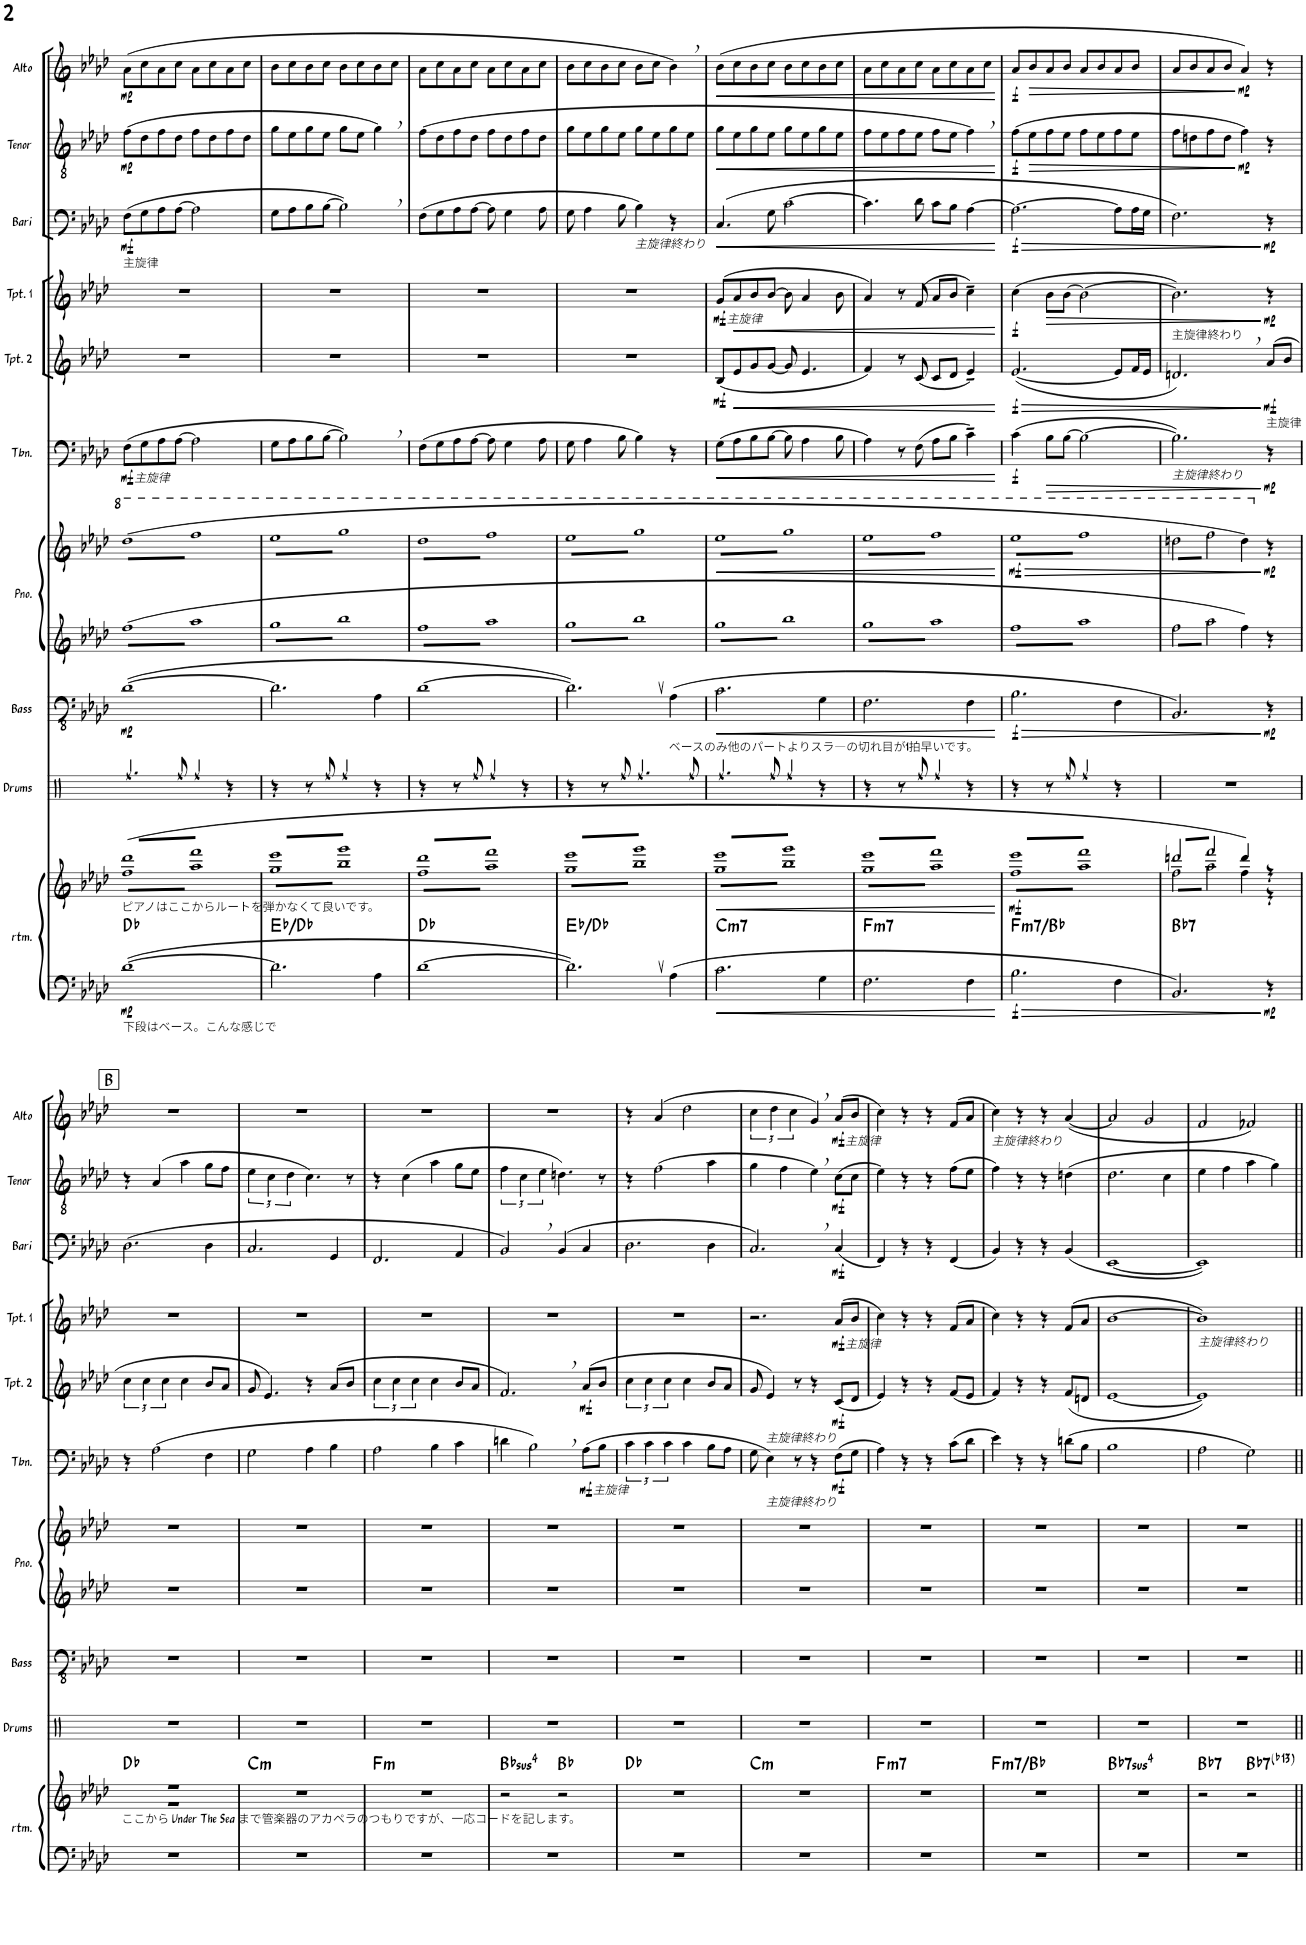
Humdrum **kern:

**kern	**kern	**dynam	**harte	**kern	**kern	**dynam	**kern	**kern	**dynam	**kern	**dynam	**kern	**dynam	**kern	**dynam	**kern	**dynam	**kern	**dynam	**kern	**dynam
*part10	*part10	*part10	*part10	*part9	*part8	*part8	*part7	*part7	*part7	*part6	*part6	*part5	*part5	*part4	*part4	*part3	*part3	*part2	*part2	*part1	*part1
*staff12	*staff11	*staff11/12	*	*staff10	*staff9	*staff9	*staff8	*staff7	*staff7/8	*staff6	*staff6	*staff5	*staff5	*staff4	*staff4	*staff3	*staff3	*staff2	*staff2	*staff1	*staff1
*I"Rhythm	*	*	*	*I"Drums	*I"Bass	*	*I"Piano	*	*	*I"Trombone 1	*	*I"Trumpet 2	*	*I"Trumpet 1	*	*I"Bari Sax	*	*I"Tenor Sax	*	*I"Alto Sax	*
*I'rtm.	*	*	*	*I'Drums	*I'Bass	*	*I'Pno.	*	*	*I'Tbn.	*	*I'Tpt. 2	*	*I'Tpt. 1	*	*I'Bari	*	*I'Tenor	*	*I'Alto	*
!!LO:PB:g=z
*clefF4	*clefG2	*	*	*clefX	*clefFv4	*	*clefG2	*clefG2	*	*clefF4	*	*clefG2	*	*clefG2	*	*clefF4	*	*clefGv2	*	*clefG2	*
*	*	*	*	*	*	*	*	*	*	*	*	*ITrd1c2	*	*ITrd1c2	*	*ITrd12c21	*	*ITrd8c14	*	*ITrd5c9	*
*k[b-e-a-d-]	*k[b-e-a-d-]	*	*	*k[]	*k[b-e-a-d-]	*	*k[b-e-a-d-]	*k[b-e-a-d-]	*	*k[b-e-a-d-]	*	*k[b-e-a-d-]	*	*k[b-e-a-d-]	*	*k[b-e-a-d-]	*	*k[b-e-a-d-]	*	*k[b-e-a-d-]	*
*M4/4	*M4/4	*	*	*M4/4	*M4/4	*	*M4/4	*M4/4	*	*M4/4	*	*M4/4	*	*M4/4	*	*M4/4	*	*M4/4	*	*M4/4	*
=13	=13	=13	=13	=13	=13	=13	=13	=13	=13	=13	=13	=13	=13	=13	=13	=13	=13	=13	=13	=13	=13
*	*^	*	*	*	*	*	*	*	*	*	*	*	*	*	*	*	*	*	*	*	*
!	!	!	!	!	!	!	!	!	!	!	!	!	!	!	!	!	!LO:TX:b:t=主旋律	!	!	!	!	!
!	!	!	!	!	!	!	!	!	!	!	!LO:TX:b:i:t=主旋律	!	!	!	!	!	!	!	!	!	!	!
!	!LO:TX:b:t=ピアノはここからルートを弾かなくて良いです。	!	!	!	!	!	!	!	!	!	!	!	!	!	!	!	!	!	!	!	!	!
!LO:TX:b:t=下段はベース。こんな感じで	!	!	!	!	!	!	!	!	!	!	!	!	!	!	!	!	!	!	!	!	!	!
!	!	!	!LO:DY:b=2	!	!	!	!LO:DY:b	!	!	!	!	!LO:DY:b	!	!	!	!	!	!LO:DY:b	!	!LO:DY:b	!	!LO:DY:b
*	*tremolo	*	*	*	*	*	*	*	*	*	*	*	*	*	*	*	*	*	*	*	*	*
*	*	*	*	*	*	*	*	*	*tremolo	*	*	*	*	*	*	*	*	*	*	*	*	*
[1d-	(16ddd-LL	16ffLL	mp	Db:maj	4.Rff/	([1D-	mp	3.ff	(16ddd-LL	.	(8F\L	mf	1r	.	1r	.	(8F\L	mf	(8f\L	mp	(8a-\L	mp
.	16fff	16aa-	.	.	.	.	.	.	16fff	.	.	.	.	.	.	.	.	.	.	.	.	.
.	16ddd-	16ff	.	.	.	.	.	.	16ddd-	.	8G\	.	.	.	.	.	8G\	.	8d-\	.	8cc\	.
.	16fff	16aa-	.	.	.	.	.	.	16fff	.	.	.	.	.	.	.	.	.	.	.	.	.
.	16ddd-	16ff	.	.	.	.	.	.	16ddd-	.	8A-\	.	.	.	.	.	8A-\	.	8f\	.	8a-\	.
.	16fff	16aa-	.	.	.	.	.	.	16fff	.	.	.	.	.	.	.	.	.	.	.	.	.
.	16ddd-	16ff	.	.	8Rff/	.	.	.	16ddd-	.	[8A-\J	.	.	.	.	.	[8A-\J	.	8d-\J	.	8cc\J	.
.	16fff	16aa-	.	.	.	.	.	.	16fff	.	.	.	.	.	.	.	.	.	.	.	.	.
.	16ddd-	16ff	.	.	4Rff/	.	.	3.aa-	16ddd-	.	2A-\]	.	.	.	.	.	2A-\]	.	8f\L	.	8a-\L	.
.	16fff	16aa-	.	.	.	.	.	.	16fff	.	.	.	.	.	.	.	.	.	.	.	.	.
.	16ddd-	16ff	.	.	.	.	.	.	16ddd-	.	.	.	.	.	.	.	.	.	8d-\	.	8cc\	.
.	16fff	16aa-	.	.	.	.	.	.	16fff	.	.	.	.	.	.	.	.	.	.	.	.	.
.	16ddd-	16ff	.	.	4r	.	.	.	16ddd-	.	.	.	.	.	.	.	.	.	8f\	.	8a-\	.
.	16fff	16aa-	.	.	.	.	.	.	16fff	.	.	.	.	.	.	.	.	.	.	.	.	.
.	16ddd-	16ff	.	.	.	.	.	.	16ddd-	.	.	.	.	.	.	.	.	.	8d-\J	.	8cc\J	.
.	16fffJJ	16aa-JJ	.	.	.	.	.	.	16fffJJ	.	.	.	.	.	.	.	.	.	.	.	.	.
=14	=14	=14	=14	=14	=14	=14	=14	=14	=14	=14	=14	=14	=14	=14	=14	=14	=14	=14	=14	=14	=14	=14
2.d-\]	16eee-LL	16ggLL	.	Eb:maj/b7	4r	2.D-\]	.	3.gg	16eee-LL	.	8G\L	.	1r	.	1r	.	8G\L	.	8g\L	.	8b-\L	.
.	16ggg	16bb-	.	.	.	.	.	.	16ggg	.	.	.	.	.	.	.	.	.	.	.	.	.
.	16eee-	16gg	.	.	.	.	.	.	16eee-	.	8A-\	.	.	.	.	.	8A-\	.	8e-\	.	8cc\	.
.	16ggg	16bb-	.	.	.	.	.	.	16ggg	.	.	.	.	.	.	.	.	.	.	.	.	.
.	16eee-	16gg	.	.	8r	.	.	.	16eee-	.	8B-\	.	.	.	.	.	8B-\	.	8g\	.	8b-\	.
.	16ggg	16bb-	.	.	.	.	.	.	16ggg	.	.	.	.	.	.	.	.	.	.	.	.	.
.	16eee-	16gg	.	.	8Rff/	.	.	.	16eee-	.	[8B-\J	.	.	.	.	.	[8B-\J	.	8e-\J	.	8cc\J	.
.	16ggg	16bb-	.	.	.	.	.	.	16ggg	.	.	.	.	.	.	.	.	.	.	.	.	.
.	16eee-	16gg	.	.	4Rff/	.	.	3.bb-	16eee-	.	2B-,\])	.	.	.	.	.	2B-,\])	.	8g\L	.	8b-\L	.
.	16ggg	16bb-	.	.	.	.	.	.	16ggg	.	.	.	.	.	.	.	.	.	.	.	.	.
.	16eee-	16gg	.	.	.	.	.	.	16eee-	.	.	.	.	.	.	.	.	.	8e-\J	.	8cc\	.
.	16ggg	16bb-	.	.	.	.	.	.	16ggg	.	.	.	.	.	.	.	.	.	.	.	.	.
4A-\	16eee-	16gg	.	.	4r	4AA-\	.	.	16eee-	.	.	.	.	.	.	.	.	.	4g,\)	.	8b-\	.
.	16ggg	16bb-	.	.	.	.	.	.	16ggg	.	.	.	.	.	.	.	.	.	.	.	.	.
.	16eee-	16gg	.	.	.	.	.	.	16eee-	.	.	.	.	.	.	.	.	.	.	.	8cc\J	.
.	16gggJJ	16bb-JJ	.	.	.	.	.	.	16gggJJ	.	.	.	.	.	.	.	.	.	.	.	.	.
=15	=15	=15	=15	=15	=15	=15	=15	=15	=15	=15	=15	=15	=15	=15	=15	=15	=15	=15	=15	=15	=15	=15
[1d-	16ddd-LL	16ffLL	.	Db:maj	4r	[1D-	.	3.ff	16ddd-LL	.	(8F\L	.	1r	.	1r	.	(8F\L	.	(8f\L	.	8a-\L	.
.	16fff	16aa-	.	.	.	.	.	.	16fff	.	.	.	.	.	.	.	.	.	.	.	.	.
.	16ddd-	16ff	.	.	.	.	.	.	16ddd-	.	8G\	.	.	.	.	.	8G\	.	8d-\	.	8cc\	.
.	16fff	16aa-	.	.	.	.	.	.	16fff	.	.	.	.	.	.	.	.	.	.	.	.	.
.	16ddd-	16ff	.	.	8r	.	.	.	16ddd-	.	8A-\	.	.	.	.	.	8A-\	.	8f\	.	8a-\	.
.	16fff	16aa-	.	.	.	.	.	.	16fff	.	.	.	.	.	.	.	.	.	.	.	.	.
.	16ddd-	16ff	.	.	8Rff/	.	.	.	16ddd-	.	[8A-\J	.	.	.	.	.	[8A-\J	.	8d-\J	.	8cc\J	.
.	16fff	16aa-	.	.	.	.	.	.	16fff	.	.	.	.	.	.	.	.	.	.	.	.	.
.	16ddd-	16ff	.	.	4Rff/	.	.	3.aa-	16ddd-	.	8A-\]	.	.	.	.	.	8A-\]	.	8f\L	.	8a-\L	.
.	16fff	16aa-	.	.	.	.	.	.	16fff	.	.	.	.	.	.	.	.	.	.	.	.	.
.	16ddd-	16ff	.	.	.	.	.	.	16ddd-	.	4G\	.	.	.	.	.	4G\	.	8d-\	.	8cc\	.
.	16fff	16aa-	.	.	.	.	.	.	16fff	.	.	.	.	.	.	.	.	.	.	.	.	.
.	16ddd-	16ff	.	.	4r	.	.	.	16ddd-	.	.	.	.	.	.	.	.	.	8f\	.	8a-\	.
.	16fff	16aa-	.	.	.	.	.	.	16fff	.	.	.	.	.	.	.	.	.	.	.	.	.
.	16ddd-	16ff	.	.	.	.	.	.	16ddd-	.	8A-\	.	.	.	.	.	8A-\	.	8d-\J	.	8cc\J	.
.	16fffJJ	16aa-JJ	.	.	.	.	.	.	16fffJJ	.	.	.	.	.	.	.	.	.	.	.	.	.
=16	=16	=16	=16	=16	=16	=16	=16	=16	=16	=16	=16	=16	=16	=16	=16	=16	=16	=16	=16	=16	=16	=16
2.d-,\]	16eee-LL	16ggLL	.	Eb:maj/b7	4r	2.D-,\])	.	3.gg	16eee-LL	.	8G\	.	1r	.	1r	.	8G\	.	8g\L	.	8b-\L	.
.	16ggg	16bb-	.	.	.	.	.	.	16ggg	.	.	.	.	.	.	.	.	.	.	.	.	.
.	16eee-	16gg	.	.	.	.	.	.	16eee-	.	4A-\	.	.	.	.	.	4A-\	.	8e-\	.	8cc\	.
.	16ggg	16bb-	.	.	.	.	.	.	16ggg	.	.	.	.	.	.	.	.	.	.	.	.	.
.	16eee-	16gg	.	.	8r	.	.	.	16eee-	.	.	.	.	.	.	.	.	.	8g\	.	8b-\	.
.	16ggg	16bb-	.	.	.	.	.	.	16ggg	.	.	.	.	.	.	.	.	.	.	.	.	.
.	16eee-	16gg	.	.	8Rff/	.	.	.	16eee-	.	8B-\	.	.	.	.	.	8B-\	.	8e-\J	.	8cc\J	.
.	16ggg	16bb-	.	.	.	.	.	.	16ggg	.	.	.	.	.	.	.	.	.	.	.	.	.
!	!	!	!	!	!	!	!	!	!	!	!	!	!	!	!	!	!LO:TX:b:i:t=主旋律終わり	!	!	!	!	!
.	16eee-	16gg	.	.	4.Rff/	.	.	3.bb-	16eee-	.	4B-\)	.	.	.	.	.	4B-\)	.	8g\L	.	8b-\L	.
.	16ggg	16bb-	.	.	.	.	.	.	16ggg	.	.	.	.	.	.	.	.	.	.	.	.	.
.	16eee-	16gg	.	.	.	.	.	.	16eee-	.	.	.	.	.	.	.	.	.	8e-\	.	8cc\J	.
.	16ggg	16bb-	.	.	.	.	.	.	16ggg	.	.	.	.	.	.	.	.	.	.	.	.	.
!	!	!	!	!	!	!LO:TX:b:t=ベースのみ他のパートよりスラ―の切れ目が1拍早いです。	!	!	!	!	!	!	!	!	!	!	!	!	!	!	!	!
4A-\	16eee-	16gg	.	.	.	(4AA-\	.	.	16eee-	.	4r	.	.	.	.	.	4r	.	8g\	.	4b-,\)	.
.	16ggg	16bb-	.	.	.	.	.	.	16ggg	.	.	.	.	.	.	.	.	.	.	.	.	.
.	16eee-	16gg	.	.	8Rff/	.	.	.	16eee-	.	.	.	.	.	.	.	.	.	8e-\J	.	.	.
.	16gggJJ	16bb-JJ	.	.	.	.	.	.	16gggJJ	.	.	.	.	.	.	.	.	.	.	.	.	.
=17	=17	=17	=17	=17	=17	=17	=17	=17	=17	=17	=17	=17	=17	=17	=17	=17	=17	=17	=17	=17	=17	=17
!	!	!	!	!	!	!	!	!	!	!	!	!	!	!	!LO:TX:b:i:t=主旋律	!	!	!	!	!	!	!
!	!	!	!LO:HP:b	!LO:H:kt=m7	!	!	!LO:HP:b	!	!	!LO:HP:b	!	!LO:HP:b	!	!LO:DY:b	!	!LO:DY:b	!	!LO:HP:b	!	!LO:HP:b	!	!LO:HP:b
2.c\	16eee-LL	16ggLL	<	C:min7	4.Rff/	2.C\	<	3.gg	16eee-LL	<	(8G\L	<	(8B-/L	mf	(8g/L	mf	(4.C/	<	8g\L	<	(8b-\L	<
.	16ggg	16bb-	.	.	.	.	.	.	16ggg	.	.	.	.	.	.	.	.	.	.	.	.	.
!	!	!	!	!	!	!	!	!	!	!	!	!	!	!LO:HP:b	!	!LO:HP:b	!	!	!	!	!	!
.	16eee-	16gg	.	.	.	.	.	.	16eee-	.	8A-\	.	8e-/	<	8a-/	<	.	.	8e-\	.	8cc\	.
.	16ggg	16bb-	.	.	.	.	.	.	16ggg	.	.	.	.	.	.	.	.	.	.	.	.	.
.	16eee-	16gg	.	.	.	.	.	.	16eee-	.	8B-\	.	8g/	.	8b-/	.	.	.	8g\	.	8b-\	.
.	16ggg	16bb-	.	.	.	.	.	.	16ggg	.	.	.	.	.	.	.	.	.	.	.	.	.
.	16eee-	16gg	.	.	8Rff/	.	.	.	16eee-	.	[8B-\J	.	[8g/J	.	[8b-/J	.	8G\	.	8e-\J	.	8cc\J	.
.	16ggg	16bb-	.	.	.	.	.	.	16ggg	.	.	.	.	.	.	.	.	.	.	.	.	.
.	16eee-	16gg	.	.	4Rff/	.	.	3.bb-	16eee-	.	8B-\]	.	8g/]	.	8b-\]	.	[2c\	.	8g\L	.	8b-\L	.
.	16ggg	16bb-	.	.	.	.	.	.	16ggg	.	.	.	.	.	.	.	.	.	.	.	.	.
.	16eee-	16gg	.	.	.	.	.	.	16eee-	.	4A-\	.	4.e-/	.	4a-/	.	.	.	8e-\	.	8cc\	.
.	16ggg	16bb-	.	.	.	.	.	.	16ggg	.	.	.	.	.	.	.	.	.	.	.	.	.
4G\	16eee-	16gg	.	.	4r	4GG\	.	.	16eee-	.	.	.	.	.	.	.	.	.	8g\	.	8b-\	.
.	16ggg	16bb-	.	.	.	.	.	.	16ggg	.	.	.	.	.	.	.	.	.	.	.	.	.
.	16eee-	16gg	.	.	.	.	.	.	16eee-	.	8B-\	.	.	.	8b-\	.	.	.	8e-\J	.	8cc\J	.
.	16gggJJ	16bb-JJ	.	.	.	.	.	.	16gggJJ	.	.	.	.	.	.	.	.	.	.	.	.	.
=18	=18	=18	=18	=18	=18	=18	=18	=18	=18	=18	=18	=18	=18	=18	=18	=18	=18	=18	=18	=18	=18	=18
!	!	!	!	!LO:H:kt=m7	!	!	!	!	!	!	!	!	!	!	!	!	!	!	!	!	!	!
2.F\	16eee-LL	16ggLL	.	F:min7	4r	2.FF\	.	3.gg	16eee-LL	.	4A-\)	.	4f/)	.	4a-/)	.	4.c\]	.	8f\L	.	8a-\L	.
.	16fff	16aa-	.	.	.	.	.	.	16fff	.	.	.	.	.	.	.	.	.	.	.	.	.
.	16eee-	16gg	.	.	.	.	.	.	16eee-	.	.	.	.	.	.	.	.	.	8e-\	.	8cc\	.
.	16fff	16aa-	.	.	.	.	.	.	16fff	.	.	.	.	.	.	.	.	.	.	.	.	.
.	16eee-	16gg	.	.	8r	.	.	.	16eee-	.	8r	.	8r	.	8r	.	.	.	8f\	.	8a-\	.
.	16fff	16aa-	.	.	.	.	.	.	16fff	.	.	.	.	.	.	.	.	.	.	.	.	.
.	16eee-	16gg	.	.	8Rff/	.	.	.	16eee-	.	(8F\	.	(8c/	.	(8f/	.	8d-\	.	8e-\J	.	8cc\J	.
.	16fff	16aa-	.	.	.	.	.	.	16fff	.	.	.	.	.	.	.	.	.	.	.	.	.
.	16eee-	16gg	.	.	4Rff/	.	.	3.aa-	16eee-	.	8A-\L	.	8c/L	.	8a-/L	.	8c\L	.	8f\L	.	8a-\L	.
.	16fff	16aa-	.	.	.	.	.	.	16fff	.	.	.	.	.	.	.	.	.	.	.	.	.
.	16eee-	16gg	.	.	.	.	.	.	16eee-	.	8B-\J	.	8d-/J	.	8b-/J	.	8B-\J	.	8e-\J	.	8cc\	.
.	16fff	16aa-	.	.	.	.	.	.	16fff	.	.	.	.	.	.	.	.	.	.	.	.	.
4F\	16eee-	16gg	.	.	4r	4FF\	.	.	16eee-	.	4c~\)	.	4e-~/)	.	4cc~\)	.	[4A-\	.	4f,\)	.	8a-\	.
.	16fff	16aa-	.	.	.	.	.	.	16fff	.	.	.	.	.	.	.	.	.	.	.	.	.
.	16eee-	16gg	.	.	.	.	.	.	16eee-	.	.	.	.	.	.	.	.	.	.	.	8cc\J	.
.	16fffJJ	16aa-JJ	.	.	.	.	.	.	16fffJJ	.	.	.	.	.	.	.	.	.	.	.	.	.
*	*v	*v	*	*	*	*	*	*	*	*	*	*	*	*	*	*	*	*	*	*	*	*
.	.	[	.	.	.	[	.	.	[	.	[	.	[	.	[	.	[	.	[	.	[
=19	=19	=19	=19	=19	=19	=19	=19	=19	=19	=19	=19	=19	=19	=19	=19	=19	=19	=19	=19	=19	=19
*	*^	*	*	*	*	*	*	*	*	*	*	*	*	*	*	*	*	*	*	*	*
!	!	!	!LO:DY:b=2	!	!	!	!LO:HP:b	!	!	!LO:HP:b	!	!	!	!LO:HP:b	!	!	!	!LO:HP:b	!	!	!	!
!	!	!	!LO:DY:n=1:b	!LO:H:kt=m7	!	!	!LO:DY:n=1:b	!	!	!LO:DY:n=1:b	!	!LO:DY:b	!	!LO:DY:n=1:b	!	!LO:DY:b	!	!LO:DY:n=1:b	!	!LO:DY:b	!	!LO:DY:b
2.B-\	16eee-LL	16ffLL	f mf	F:min7/4	4r	2.BB-\	> f	3.ff	16eee-LL	> mf	(4c\	f	([2.e-/	> f	(4cc\	f	2.A-\_	> f	(8f\L	f	8a-/L	f
.	16fff	16aa-	.	.	.	.	.	.	16fff	.	.	.	.	.	.	.	.	.	.	.	.	.
!	!	!	!	!	!	!	!	!	!	!	!	!	!	!	!	!	!	!	!	!LO:HP:b	!	!LO:HP:b
.	16eee-	16ff	.	.	.	.	.	.	16eee-	.	.	.	.	.	.	.	.	.	8e-\	>	8b-/	>
.	16fff	16aa-	.	.	.	.	.	.	16fff	.	.	.	.	.	.	.	.	.	.	.	.	.
!	!	!	!	!	!	!	!	!	!	!	!	!LO:HP:b	!	!	!	!LO:HP:b	!	!	!	!	!	!
.	16eee-	16ff	.	.	8r	.	.	.	16eee-	.	8B-\L	>	.	.	8b-\L	>	.	.	8f\	.	8a-/	.
.	16fff	16aa-	.	.	.	.	.	.	16fff	.	.	.	.	.	.	.	.	.	.	.	.	.
.	16eee-	16ff	.	.	8Rff/	.	.	.	16eee-	.	[8B-\J	.	.	.	[8b-\J	.	.	.	8e-\J	.	8b-/J	.
.	16fff	16aa-	.	.	.	.	.	.	16fff	.	.	.	.	.	.	.	.	.	.	.	.	.
.	16eee-	16ff	.	.	4Rff/	.	.	3.aa-	16eee-	.	2B-\_	.	.	.	2b-\_	.	.	.	8f\L	.	8a-/L	.
.	16fff	16aa-	.	.	.	.	.	.	16fff	.	.	.	.	.	.	.	.	.	.	.	.	.
.	16eee-	16ff	.	.	.	.	.	.	16eee-	.	.	.	.	.	.	.	.	.	8e-\	.	8b-/	.
.	16fff	16aa-	.	.	.	.	.	.	16fff	.	.	.	.	.	.	.	.	.	.	.	.	.
4F\	16eee-	16ff	.	.	4r	4FF\	.	.	16eee-	.	.	.	8e-/L]	.	.	.	8A-\L]	.	8f\	.	8a-/	.
.	16fff	16aa-	.	.	.	.	.	.	16fff	.	.	.	.	.	.	.	.	.	.	.	.	.
.	16eee-	16ff	.	.	.	.	.	.	16eee-	.	.	.	16f/L	.	.	.	16A-\L	.	8e-\J	.	8b-/J	.
.	16fffJJ	16aa-JJ	.	.	.	.	.	.	16fffJJ	.	.	.	16e-/JJ	.	.	.	16G\JJ	.	.	.	.	.
=20	=20	=20	=20	=20	=20	=20	=20	=20	=20	=20	=20	=20	=20	=20	=20	=20	=20	=20	=20	=20	=20	=20
!	!	!	!	!	!	!	!	!	!	!	!	!	!	!	!LO:TX:b:t=主旋律終わり	!	!	!	!	!	!	!
!	!	!	!	!LO:H:kt=7	!	!	!	!	!	!	!LO:TX:b:i:t=主旋律終わり	!	!	!	!	!	!	!	!	!	!	!
2.BB-/	16dddn/LL	16ff\LL	.	Bb:7	1r	2.BBB-/)	.	6.ff\	16dddn\LL	.	2.B-\])	.	2.dn,/)	.	2.b-\])	.	2.F\)	.	8f\L	.	8a-/L	.
.	16fff/	16aa-\	.	.	.	.	.	.	16fff\	.	.	.	.	.	.	.	.	.	.	.	.	.
.	16dddn/	16ff\	.	.	.	.	.	.	16dddn\	.	.	.	.	.	.	.	.	.	8dn\	.	8b-/	.
.	16fff/	16aa-\	.	.	.	.	.	.	16fff\	.	.	.	.	.	.	.	.	.	.	.	.	.
.	16dddn/	16ff\	.	.	.	.	.	6.aa-\	16dddn\	.	.	.	.	.	.	.	.	.	8f\	.	8a-/	.
.	16fff/	16aa-\	.	.	.	.	.	.	16fff\	.	.	.	.	.	.	.	.	.	.	.	.	.
.	16dddn/	16ff\	.	.	.	.	.	.	16dddn\	.	.	.	.	.	.	.	.	.	8d\J	.	8b-/J	.
.	16fff/JJ	16aa-\JJ	.	.	.	.	.	.	16fff\JJ	.	.	.	.	.	.	.	.	.	.	.	.	.
*	*	*	*	*	*	*	*	*	*Xtremolo	*	*	*	*	*	*	*	*	*	*	*	*	*
*	*Xtremolo	*	*	*	*	*	*	*	*	*	*	*	*	*	*	*	*	*	*	*	*	*
!	!	!	!	!	!	!	!	!	!	!	!	!	!	!	!	!	!	!	!	!LO:DY:n=1:b	!	!LO:DY:n=1:b
.	4ddd/)	4ff\	.	.	.	.	.	4ff\	4ddd\)	.	.	.	.	.	.	.	.	.	4f\)	] mp	4a-/)	] mp
.	.	.	.	.	.	.	.	.	.	.	.	.	.	.	.	.	.	.	.	.	.	.
.	.	.	.	.	.	.	.	.	.	.	.	.	.	.	.	.	.	.	.	.	.	.
.	.	.	.	.	.	.	.	.	.	.	.	.	.	.	.	.	.	.	.	.	.	.
!	!	!	!	!	!	!	!	!	!	!	!	!	!LO:TX:b:t=主旋律	!	!	!	!	!	!	!	!	!
!	!	!	!LO:DY:b=2	!	!	!	!LO:DY:n=1:b	!	!	!LO:DY:n=1:b	!	!LO:DY:n=1:b	!	!LO:DY:n=1:b	!	!LO:DY:n=1:b	!	!LO:DY:n=1:b	!	!	!	!
4r	4r	4r	mp	.	.	4r	] mp	4r	4r	] mp	4r	] mp	(8a-/L	] mf	4r	] mp	4r	] mp	4r	.	4r	.
.	.	.	.	.	.	.	.	.	.	.	.	.	8b-/J	.	.	.	.	.	.	.	.	.
!!LO:LB:g=z
!!LO:REH:place=s1:a:B:rj:fs=14:t=B
=21	=21	=21	=21	=21	=21	=21	=21	=21	=21	=21	=21	=21	=21	=21	=21	=21	=21	=21	=21	=21	=21	=21
!	!LO:TX:b:t=ここから Under The Sea まで管楽器のアカペラのつもりですが、一応コードを記します。	!	!	!	!	!	!	!	!	!	!	!	!	!	!	!	!	!	!	!	!	!
1r	1r	1r	.	Db:maj	1r	1r	.	1r	1r	.	4r	.	6cc\	.	1r	.	(2.D-\	.	4r	.	1r	.
.	.	.	.	.	.	.	.	.	.	.	.	.	6cc\	.	.	.	.	.	.	.	.	.
.	.	.	.	.	.	.	.	.	.	.	(2A-\	.	.	.	.	.	.	.	(4A-/	.	.	.
.	.	.	.	.	.	.	.	.	.	.	.	.	6cc\	.	.	.	.	.	.	.	.	.
.	.	.	.	.	.	.	.	.	.	.	.	.	4cc\	.	.	.	.	.	4a-\	.	.	.
.	.	.	.	.	.	.	.	.	.	.	4F\	.	8b-/L	.	.	.	4D-\	.	8g\L	.	.	.
.	.	.	.	.	.	.	.	.	.	.	.	.	8a-/J	.	.	.	.	.	8f\J	.	.	.
*	*v	*v	*	*	*	*	*	*	*	*	*	*	*	*	*	*	*	*	*	*	*	*
=22	=22	=22	=22	=22	=22	=22	=22	=22	=22	=22	=22	=22	=22	=22	=22	=22	=22	=22	=22	=22	=22
!	!	!	!LO:H:kt=m	!	!	!	!	!	!	!	!	!	!	!	!	!	!	!	!	!	!
1r	1r	.	C:min	1r	1r	.	1r	1r	.	2G\	.	8g/	.	1r	.	2.C/	.	6e-\	.	1r	.
.	.	.	.	.	.	.	.	.	.	.	.	4.e-/)	.	.	.	.	.	.	.	.	.
.	.	.	.	.	.	.	.	.	.	.	.	.	.	.	.	.	.	6c\	.	.	.
.	.	.	.	.	.	.	.	.	.	.	.	.	.	.	.	.	.	6d-\	.	.	.
.	.	.	.	.	.	.	.	.	.	4A-\	.	4r	.	.	.	.	.	4.c\)	.	.	.
.	.	.	.	.	.	.	.	.	.	4B-\	.	(8a-/L	.	.	.	4GG/	.	.	.	.	.
.	.	.	.	.	.	.	.	.	.	.	.	8b-/J	.	.	.	.	.	8r	.	.	.
=23	=23	=23	=23	=23	=23	=23	=23	=23	=23	=23	=23	=23	=23	=23	=23	=23	=23	=23	=23	=23	=23
!	!	!	!LO:H:kt=m	!	!	!	!	!	!	!	!	!	!	!	!	!	!	!	!	!	!
1r	1r	.	F:min	1r	1r	.	1r	1r	.	2A-\	.	6cc\	.	1r	.	2.FF/	.	4r	.	1r	.
.	.	.	.	.	.	.	.	.	.	.	.	6cc\	.	.	.	.	.	.	.	.	.
.	.	.	.	.	.	.	.	.	.	.	.	.	.	.	.	.	.	(4c\	.	.	.
.	.	.	.	.	.	.	.	.	.	.	.	6cc\	.	.	.	.	.	.	.	.	.
.	.	.	.	.	.	.	.	.	.	4B-\	.	4cc\	.	.	.	.	.	4a-\	.	.	.
.	.	.	.	.	.	.	.	.	.	4c\	.	8b-/L	.	.	.	4AA-/	.	8g\L	.	.	.
.	.	.	.	.	.	.	.	.	.	.	.	8a-/J	.	.	.	.	.	8e-\J	.	.	.
=24	=24	=24	=24	=24	=24	=24	=24	=24	=24	=24	=24	=24	=24	=24	=24	=24	=24	=24	=24	=24	=24
!	!	!	!LO:H:kt=4	!	!	!	!	!	!	!	!	!	!	!	!	!	!	!	!	!	!
1r	2r	.	Bb:sus4	1r	1r	.	1r	1r	.	4dn\	.	2.f,/)	.	1r	.	2BB-,/)	.	6f\	.	1r	.
.	.	.	.	.	.	.	.	.	.	.	.	.	.	.	.	.	.	6c\	.	.	.
.	.	.	.	.	.	.	.	.	.	2B-,\)	.	.	.	.	.	.	.	.	.	.	.
.	.	.	.	.	.	.	.	.	.	.	.	.	.	.	.	.	.	6e-\	.	.	.
.	2r	.	Bb:maj	.	.	.	.	.	.	.	.	.	.	.	.	(4BB-/	.	4.dn\)	.	.	.
!	!	!	!	!	!	!	!	!	!	!LO:TX:b:i:t=主旋律	!	!	!	!	!	!	!	!	!	!	!
!	!	!	!	!	!	!	!	!	!	!	!LO:DY:b	!	!LO:DY:b	!	!	!	!	!	!	!	!
.	.	.	.	.	.	.	.	.	.	(8A-\L	mf	(8a-/L	mf	.	.	4C/	.	.	.	.	.
.	.	.	.	.	.	.	.	.	.	8B-\J	.	8b-/J	.	.	.	.	.	8r	.	.	.
=25	=25	=25	=25	=25	=25	=25	=25	=25	=25	=25	=25	=25	=25	=25	=25	=25	=25	=25	=25	=25	=25
1r	1r	.	Db:maj	1r	1r	.	1r	1r	.	6c\	.	6cc\	.	1r	.	2.D-\	.	4r	.	4r	.
.	.	.	.	.	.	.	.	.	.	6c\	.	6cc\	.	.	.	.	.	.	.	.	.
.	.	.	.	.	.	.	.	.	.	.	.	.	.	.	.	.	.	(2f\	.	(4a-/	.
.	.	.	.	.	.	.	.	.	.	6c\	.	6cc\	.	.	.	.	.	.	.	.	.
.	.	.	.	.	.	.	.	.	.	4c\	.	4cc\	.	.	.	.	.	.	.	2dd-\	.
.	.	.	.	.	.	.	.	.	.	8B-\L	.	8b-/L	.	.	.	4D-\	.	4a-\	.	.	.
.	.	.	.	.	.	.	.	.	.	8A-\J	.	8a-/J	.	.	.	.	.	.	.	.	.
=26	=26	=26	=26	=26	=26	=26	=26	=26	=26	=26	=26	=26	=26	=26	=26	=26	=26	=26	=26	=26	=26
!	!	!	!LO:H:kt=m	!	!	!	!	!	!	!	!	!	!	!	!	!	!	!	!	!	!
1r	1r	.	C:min	1r	1r	.	1r	1r	.	8G\	.	8g/	.	2.r	.	2.C,/)	.	4g\	.	6cc\	.
!	!	!	!	!	!	!	!	!	!	!	!	!LO:TX:b:i:t=主旋律終わり	!	!	!	!	!	!	!	!	!
!	!	!	!	!	!	!	!	!	!	!LO:TX:b:i:t=主旋律終わり	!	!	!	!	!	!	!	!	!	!	!
.	.	.	.	.	.	.	.	.	.	4E-\)	.	4e-/)	.	.	.	.	.	.	.	.	.
.	.	.	.	.	.	.	.	.	.	.	.	.	.	.	.	.	.	.	.	6dd-\	.
.	.	.	.	.	.	.	.	.	.	.	.	.	.	.	.	.	.	4f\	.	.	.
.	.	.	.	.	.	.	.	.	.	.	.	.	.	.	.	.	.	.	.	6cc\	.
.	.	.	.	.	.	.	.	.	.	8r	.	8r	.	.	.	.	.	.	.	.	.
.	.	.	.	.	.	.	.	.	.	4r	.	4r	.	.	.	.	.	4e-,\)	.	4g,/)	.
!	!	!	!	!	!	!	!	!	!	!	!	!	!	!	!	!	!	!	!	!LO:TX:b:i:t=主旋律	!
!	!	!	!	!	!	!	!	!	!	!	!	!	!	!LO:TX:b:i:t=主旋律	!	!	!	!	!	!	!
!	!	!	!	!	!	!	!	!	!	!	!LO:DY:b	!	!LO:DY:b	!	!LO:DY:b	!	!LO:DY:b	!	!LO:DY:b	!	!LO:DY:b
.	.	.	.	.	.	.	.	.	.	(8F\L	mf	(8c/L	mf	(8a-/L	mf	(4C/	mf	(8c\L	mf	(8a-/L	mf
.	.	.	.	.	.	.	.	.	.	8G\J	.	8d-/J	.	8b-/J	.	.	.	8c\J	.	8b-/J	.
=27	=27	=27	=27	=27	=27	=27	=27	=27	=27	=27	=27	=27	=27	=27	=27	=27	=27	=27	=27	=27	=27
!	!	!	!LO:H:kt=m7	!	!	!	!	!	!	!	!	!	!	!	!	!	!	!	!	!	!
1r	1r	.	F:min7	1r	1r	.	1r	1r	.	4A-\)	.	4e-/)	.	4cc\)	.	4FF/)	.	4e-\)	.	4cc\)	.
.	.	.	.	.	.	.	.	.	.	4r	.	4r	.	4r	.	4r	.	4r	.	4r	.
.	.	.	.	.	.	.	.	.	.	4r	.	4r	.	4r	.	4r	.	4r	.	4r	.
.	.	.	.	.	.	.	.	.	.	(8c\L	.	(8f/L	.	(8f/L	.	(4FF/	.	(8f\L	.	(8f/L	.
.	.	.	.	.	.	.	.	.	.	8d-\J	.	8e-/J	.	8a-/J	.	.	.	8e-\J	.	8a-/J	.
=28	=28	=28	=28	=28	=28	=28	=28	=28	=28	=28	=28	=28	=28	=28	=28	=28	=28	=28	=28	=28	=28
!	!	!	!LO:H:kt=m7	!	!	!	!	!	!	!	!	!	!	!	!	!	!	!	!	!LO:TX:b:i:t=主旋律終わり	!
1r	1r	.	F:min7/4	1r	1r	.	1r	1r	.	4e-\)	.	4f/)	.	4cc\)	.	4BB-/)	.	4f\)	.	4cc\)	.
.	.	.	.	.	.	.	.	.	.	4r	.	4r	.	4r	.	4r	.	4r	.	4r	.
.	.	.	.	.	.	.	.	.	.	4r	.	4r	.	4r	.	4r	.	4r	.	4r	.
.	.	.	.	.	.	.	.	.	.	(8dn\L	.	(8f/L	.	(8f/L	.	(4BB-/	.	(4dn\	.	([4a-/	.
.	.	.	.	.	.	.	.	.	.	8B-\J	.	8dn/J	.	8a-/J	.	.	.	.	.	.	.
=29	=29	=29	=29	=29	=29	=29	=29	=29	=29	=29	=29	=29	=29	=29	=29	=29	=29	=29	=29	=29	=29
!	!	!	!LO:H:kt=74	!	!	!	!	!	!	!	!	!	!	!	!	!	!	!	!	!	!
1r	1r	.	Bb:sus4(7)	1r	1r	.	1r	1r	.	1B-	.	[1e-	.	[1b-	.	[1EE-	.	2.d-\	.	2a-/]	.
.	.	.	.	.	.	.	.	.	.	.	.	.	.	.	.	.	.	.	.	2g/	.
.	.	.	.	.	.	.	.	.	.	.	.	.	.	.	.	.	.	4c\	.	.	.
=30	=30	=30	=30	=30	=30	=30	=30	=30	=30	=30	=30	=30	=30	=30	=30	=30	=30	=30	=30	=30	=30
!	!	!	!LO:H:kt=7	!	!	!	!	!	!	!	!	!	!	!LO:TX:b:i:t=主旋律終わり	!	!	!	!	!	!	!
1r	2r	.	Bb:7	1r	1r	.	1r	1r	.	2A-\	.	1e-])	.	1b-])	.	1EE-])	.	4e-\	.	2f/	.
.	.	.	.	.	.	.	.	.	.	.	.	.	.	.	.	.	.	4f\	.	.	.
!	!	!	!LO:H:kt=7	!	!	!	!	!	!	!	!	!	!	!	!	!	!	!	!	!	!
.	2r	.	Bb:7(b13)	.	.	.	.	.	.	2G\)	.	.	.	.	.	.	.	4a-\	.	2f-X/)	.
.	.	.	.	.	.	.	.	.	.	.	.	.	.	.	.	.	.	4g\)	.	.	.
=||	=||	=||	=||	=||	=||	=||	=||	=||	=||	=||	=||	=||	=||	=||	=||	=||	=||	=||	=||	=||	=||
*-	*-	*-	*-	*-	*-	*-	*-	*-	*-	*-	*-	*-	*-	*-	*-	*-	*-	*-	*-	*-	*-
